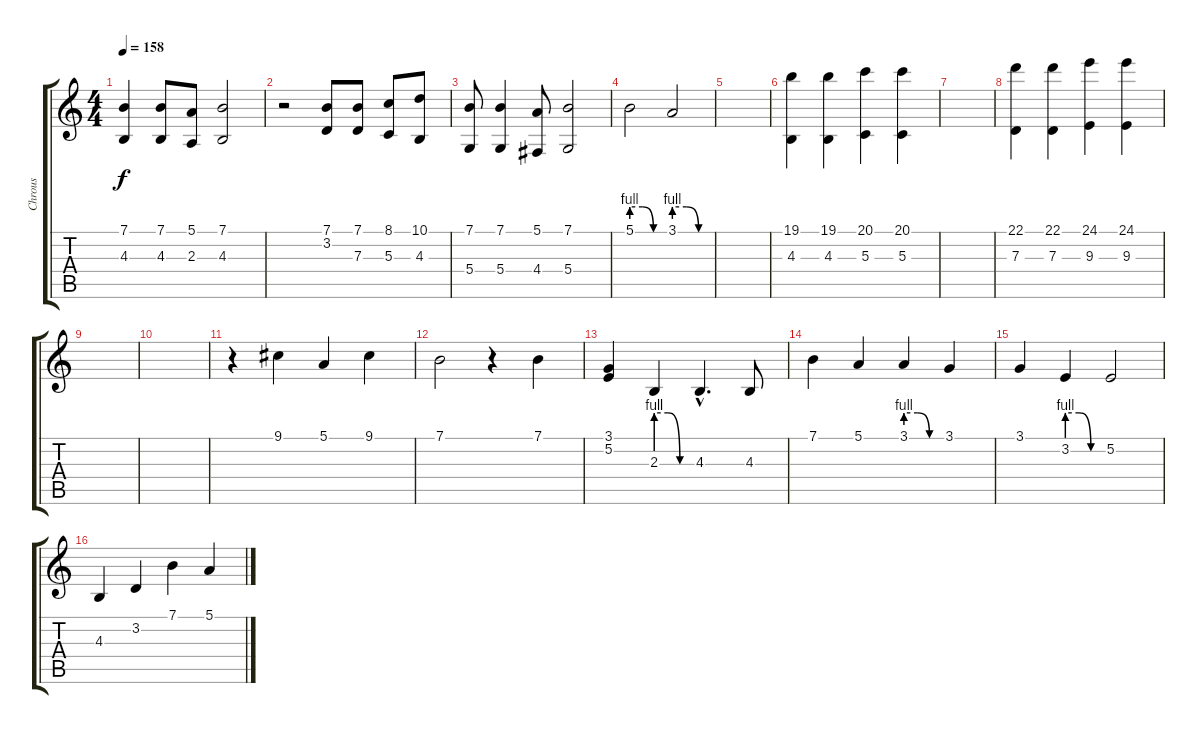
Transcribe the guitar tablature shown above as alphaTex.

\track ("Chrous" "Chrous") {instrument lead6voice}
\staff {score tabs}
\tuning (E4 B3 G3 D3 A2 E2) {hide}
\ts (4 4)
\tempo 158
\clef g2
\ks c
(7.1 4.3).4{dy f} (7.1 4.3).8 (5.1 2.3).8 (7.1 4.3).2 |
r.2 (7.1 3.2).8 (7.1 7.3).8 (8.1 5.3).8 (10.1 4.3).8 |
(7.1 5.4).8 (7.1 5.4).4 (5.1 4.4).8 (7.1 5.4).2 |
5.1{be (custom 0 4 20 4 40 0 60 0)}.2 3.1{be (custom 0 4 20 4 40 0 60 0)}.2 |
|
(19.1 4.3).4 (19.1 4.3).4 (20.1 5.3).4 (20.1 5.3).4 |
|
(22.1 7.3).4 (22.1 7.3).4 (24.1 9.3).4 (24.1 9.3).4 |
|
|
r.4 9.1.4 5.1.4 9.1.4 |
7.1.2 r.4 7.1.4 |
(3.1 5.2).4 2.3{be (custom 0 4 20 4 40 0 60 0)}.4 4.3{hac}.4{d} 4.3.8 |
7.1.4 5.1.4 3.1{be (custom 0 4 20 4 40 0 60 0)}.4 3.1.4 |
3.1.4 3.2{be (custom 0 4 20 4 40 0 60 0)}.4 5.2.2 |
4.3.4 3.2.4 7.1.4 5.1.4
